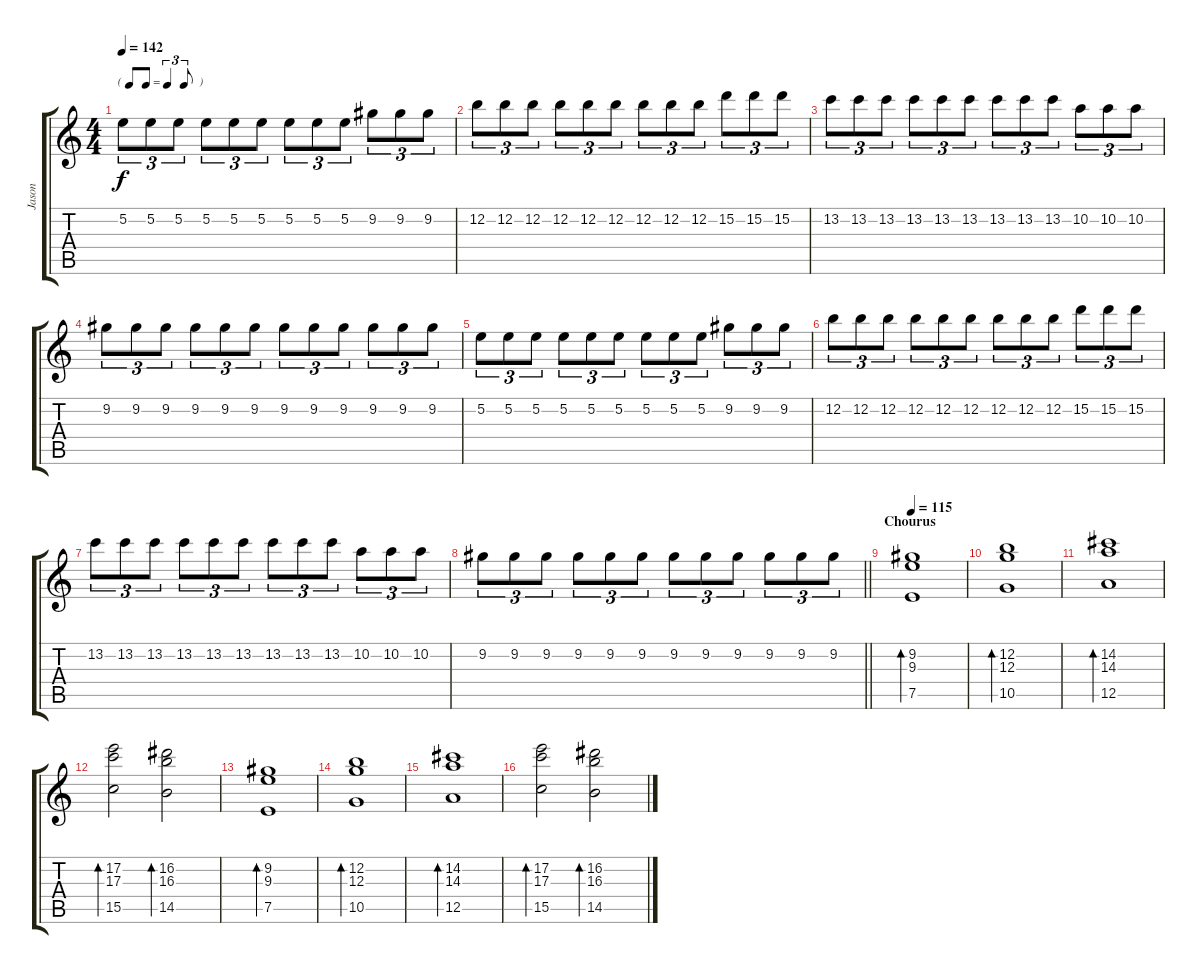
\track ("Jason" "Jason") {instrument overdrivenguitar}
\staff {score tabs}
\tuning (E4 B3 G3 D3 A2 E2) {hide}
\ts (4 4)
\tf triplet8th
\tempo 142
\clef g2
\ks c
5.2.8{tu (3 2) dy f} 5.2.8{tu (3 2)} 5.2.8{tu (3 2)} 5.2.8{tu (3 2)} 5.2.8{tu (3 2)} 5.2.8{tu (3 2)} 5.2.8{tu (3 2)} 5.2.8{tu (3 2)} 5.2.8{tu (3 2)} 9.2.8{tu (3 2)} 9.2.8{tu (3 2)} 9.2.8{tu (3 2)} |
12.2.8{tu (3 2)} 12.2.8{tu (3 2)} 12.2.8{tu (3 2)} 12.2.8{tu (3 2)} 12.2.8{tu (3 2)} 12.2.8{tu (3 2)} 12.2.8{tu (3 2)} 12.2.8{tu (3 2)} 12.2.8{tu (3 2)} 15.2.8{tu (3 2)} 15.2.8{tu (3 2)} 15.2.8{tu (3 2)} |
13.2.8{tu (3 2)} 13.2.8{tu (3 2)} 13.2.8{tu (3 2)} 13.2.8{tu (3 2)} 13.2.8{tu (3 2)} 13.2.8{tu (3 2)} 13.2.8{tu (3 2)} 13.2.8{tu (3 2)} 13.2.8{tu (3 2)} 10.2.8{tu (3 2)} 10.2.8{tu (3 2)} 10.2.8{tu (3 2)} |
9.2.8{tu (3 2)} 9.2.8{tu (3 2)} 9.2.8{tu (3 2)} 9.2.8{tu (3 2)} 9.2.8{tu (3 2)} 9.2.8{tu (3 2)} 9.2.8{tu (3 2)} 9.2.8{tu (3 2)} 9.2.8{tu (3 2)} 9.2.8{tu (3 2)} 9.2.8{tu (3 2)} 9.2.8{tu (3 2)} |
5.2.8{tu (3 2)} 5.2.8{tu (3 2)} 5.2.8{tu (3 2)} 5.2.8{tu (3 2)} 5.2.8{tu (3 2)} 5.2.8{tu (3 2)} 5.2.8{tu (3 2)} 5.2.8{tu (3 2)} 5.2.8{tu (3 2)} 9.2.8{tu (3 2)} 9.2.8{tu (3 2)} 9.2.8{tu (3 2)} |
12.2.8{tu (3 2)} 12.2.8{tu (3 2)} 12.2.8{tu (3 2)} 12.2.8{tu (3 2)} 12.2.8{tu (3 2)} 12.2.8{tu (3 2)} 12.2.8{tu (3 2)} 12.2.8{tu (3 2)} 12.2.8{tu (3 2)} 15.2.8{tu (3 2)} 15.2.8{tu (3 2)} 15.2.8{tu (3 2)} |
13.2.8{tu (3 2)} 13.2.8{tu (3 2)} 13.2.8{tu (3 2)} 13.2.8{tu (3 2)} 13.2.8{tu (3 2)} 13.2.8{tu (3 2)} 13.2.8{tu (3 2)} 13.2.8{tu (3 2)} 13.2.8{tu (3 2)} 10.2.8{tu (3 2)} 10.2.8{tu (3 2)} 10.2.8{tu (3 2)} |
\barLineRight lightlight
9.2.8{tu (3 2)} 9.2.8{tu (3 2)} 9.2.8{tu (3 2)} 9.2.8{tu (3 2)} 9.2.8{tu (3 2)} 9.2.8{tu (3 2)} 9.2.8{tu (3 2)} 9.2.8{tu (3 2)} 9.2.8{tu (3 2)} 9.2.8{tu (3 2)} 9.2.8{tu (3 2)} 9.2.8{tu (3 2)} |
\section ("" "Chourus")
\tempo 115
(9.2 9.3 7.5).1{bd 480} |
(12.2 12.3 10.5).1{bd 480} |
(14.2 14.3 12.5).1{bd 480} |
(17.2 17.3 15.5).2{bd 480} (16.2 16.3 14.5).2{bd 480} |
(9.2 9.3 7.5).1{bd 480} |
(12.2 12.3 10.5).1{bd 480} |
(14.2 14.3 12.5).1{bd 480} |
(17.2 17.3 15.5).2{bd 480} (16.2 16.3 14.5).2{bd 480}
